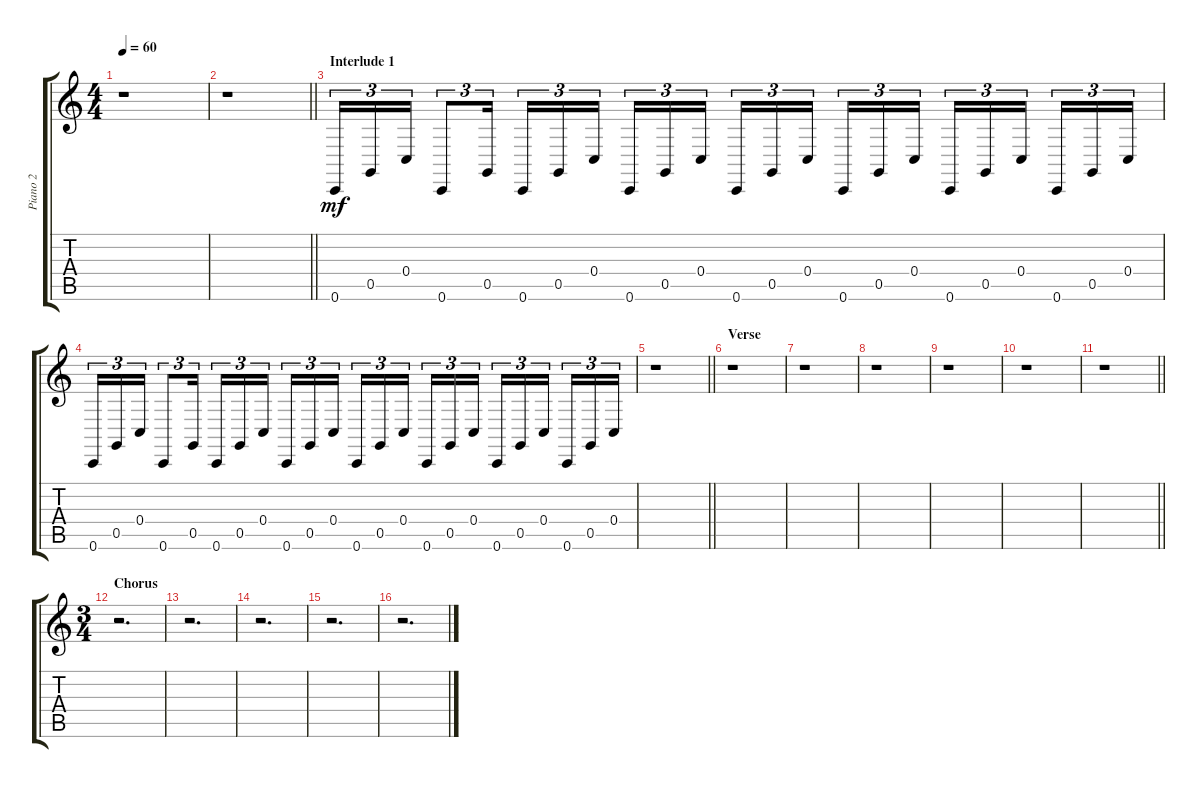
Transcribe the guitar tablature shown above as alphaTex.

\track ("Piano 2" "Piano 2") {instrument acousticgrandpiano}
\staff {score tabs}
\tuning (D4 A3 F3 C3 G2 C2) {hide}
\ts (4 4)
\tempo 60
\clef g2
\ks c
r.1{dy mf} |
\barLineRight lightlight
r.1 |
\section ("" "Interlude 1")
0.6.16{tu (3 2)} 0.5.16{tu (3 2)} 0.4.16{tu (3 2)} 0.6.8{tu (3 2)} 0.5.16{tu (3 2)} 0.6.16{tu (3 2)} 0.5.16{tu (3 2)} 0.4.16{tu (3 2) beam splitsecondary} 0.6.16{tu (3 2)} 0.5.16{tu (3 2)} 0.4.16{tu (3 2)} 0.6.16{tu (3 2)} 0.5.16{tu (3 2)} 0.4.16{tu (3 2) beam splitsecondary} 0.6.16{tu (3 2)} 0.5.16{tu (3 2)} 0.4.16{tu (3 2)} 0.6.16{tu (3 2)} 0.5.16{tu (3 2)} 0.4.16{tu (3 2) beam splitsecondary} 0.6.16{tu (3 2)} 0.5.16{tu (3 2)} 0.4.16{tu (3 2)} |
0.6.16{tu (3 2)} 0.5.16{tu (3 2)} 0.4.16{tu (3 2)} 0.6.8{tu (3 2)} 0.5.16{tu (3 2)} 0.6.16{tu (3 2)} 0.5.16{tu (3 2)} 0.4.16{tu (3 2) beam splitsecondary} 0.6.16{tu (3 2)} 0.5.16{tu (3 2)} 0.4.16{tu (3 2)} 0.6.16{tu (3 2)} 0.5.16{tu (3 2)} 0.4.16{tu (3 2) beam splitsecondary} 0.6.16{tu (3 2)} 0.5.16{tu (3 2)} 0.4.16{tu (3 2)} 0.6.16{tu (3 2)} 0.5.16{tu (3 2)} 0.4.16{tu (3 2) beam splitsecondary} 0.6.16{tu (3 2)} 0.5.16{tu (3 2)} 0.4.16{tu (3 2)} |
\barLineRight lightlight
r.1 |
\section ("" "Verse")
r.1 |
r.1 |
r.1 |
r.1 |
r.1 |
\barLineRight lightlight
r.1 |
\ts (3 4)
\section ("" "Chorus")
r.2{d} |
r.2{d} |
r.2{d} |
r.2{d} |
r.2{d}
